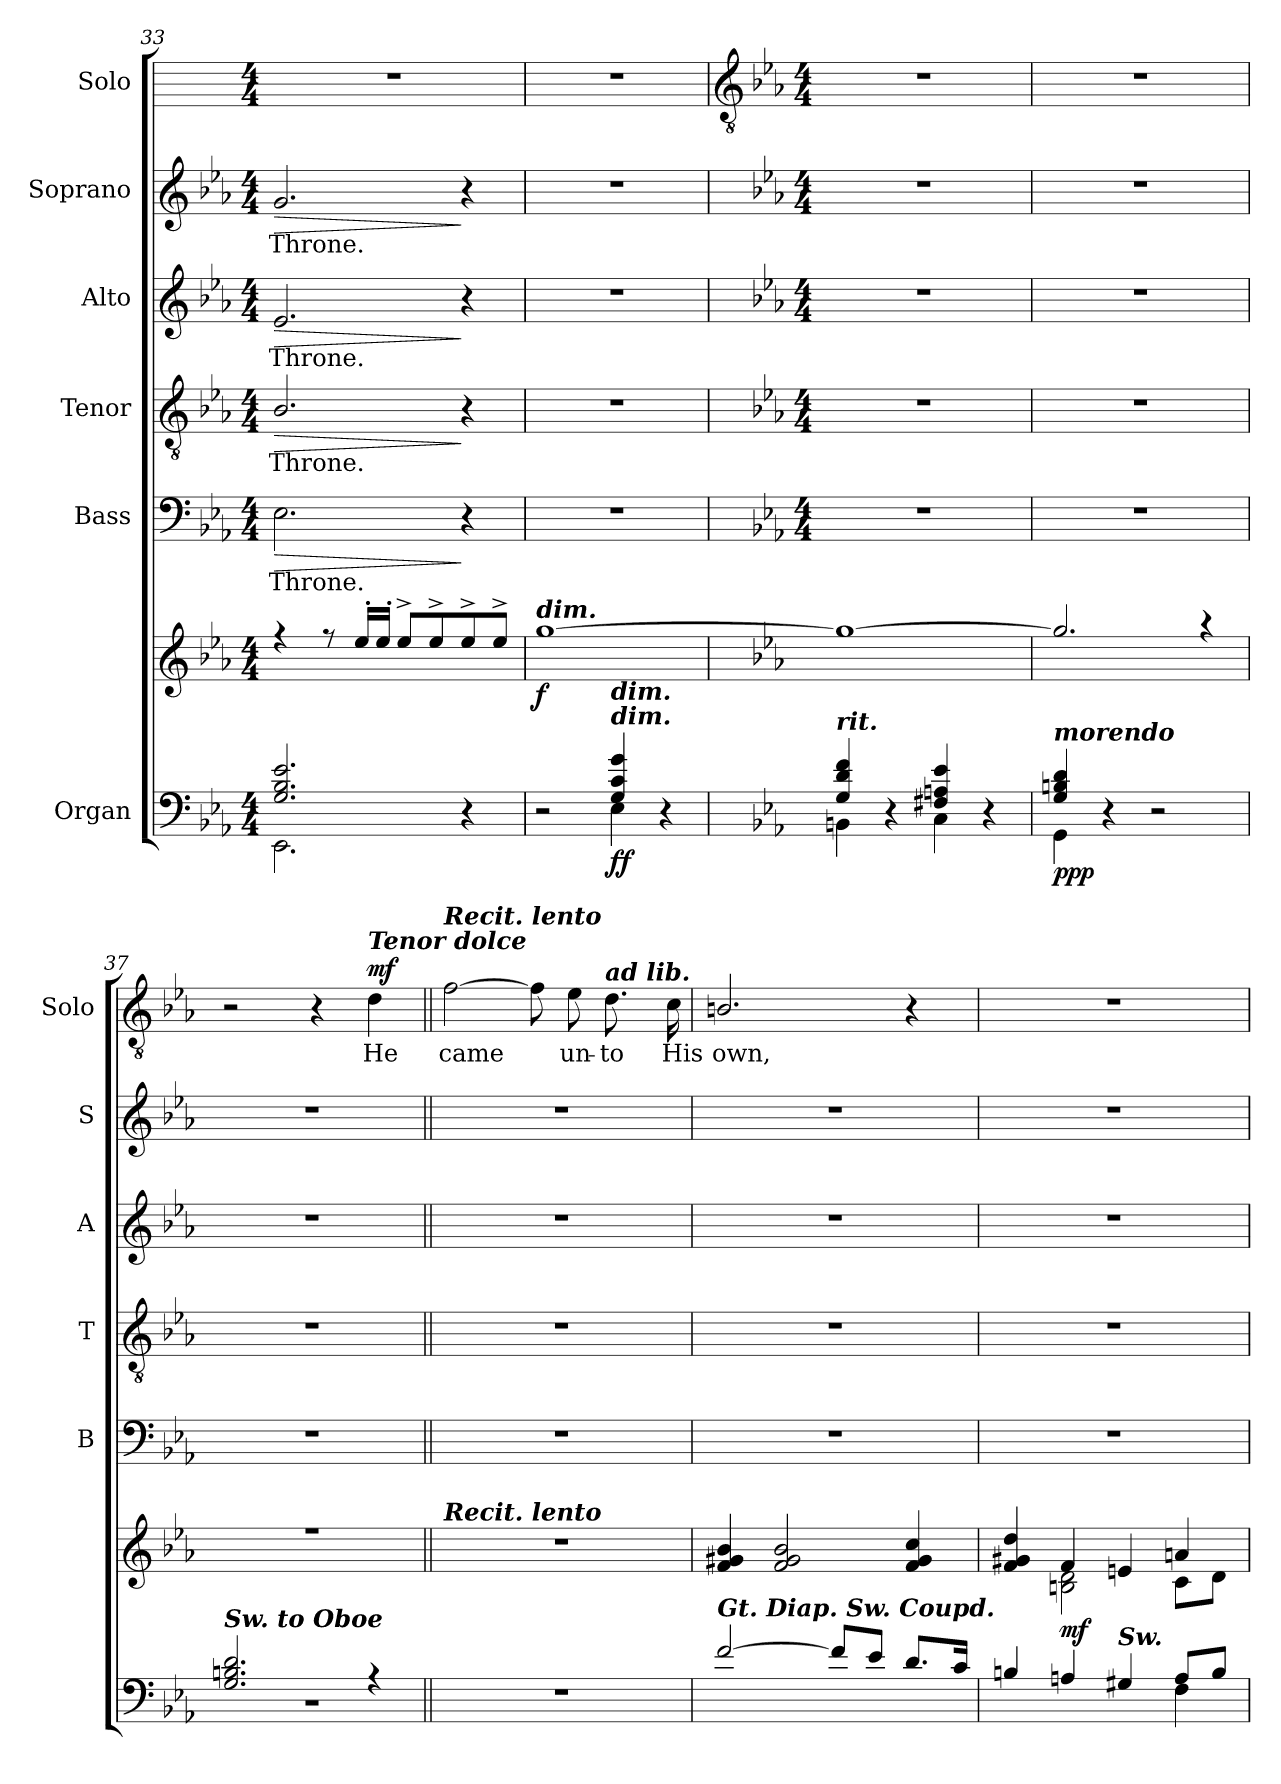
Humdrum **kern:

**kern	**kern	**dynam	**kern	**text	**dynam	**kern	**text	**dynam	**kern	**text	**dynam	**kern	**text	**dynam	**kern	**text	**dynam
*part6	*part6	*part6	*part5	*part5	*part5	*part4	*part4	*part4	*part3	*part3	*part3	*part2	*part2	*part2	*part1	*part1	*part1
*staff7	*staff6	*staff6/7	*staff5	*staff5	*staff5	*staff4	*staff4	*staff4	*staff3	*staff3	*staff3	*staff2	*staff2	*staff2	*staff1	*staff1	*staff1
*I"Organ	*	*	*I"Bass	*	*	*I"Tenor	*	*	*I"Alto	*	*	*I"Soprano	*	*	*I"Solo	*	*
*	*	*	*I'B	*	*	*I'T	*	*	*I'A	*	*	*I'S	*	*	*I'Solo	*	*
*clefF4	*clefG2	*	*clefF4	*	*	*clefGv2	*	*	*clefG2	*	*	*clefG2	*	*	*	*	*
*k[b-e-a-]	*k[b-e-a-]	*	*k[b-e-a-]	*	*	*k[b-e-a-]	*	*	*k[b-e-a-]	*	*	*k[b-e-a-]	*	*	*	*	*
*E-:	*E-:	*	*E-:	*	*	*E-:	*	*	*E-:	*	*	*E-:	*	*	*	*	*
*M4/4	*M4/4	*	*M4/4	*	*	*M4/4	*	*	*M4/4	*	*	*M4/4	*	*	*M4/4	*	*
=33	=33	=33	=33	=33	=33	=33	=33	=33	=33	=33	=33	=33	=33	=33	=33	=33	=33
*^	*^	*	*	*	*	*	*	*	*	*	*	*	*	*	*	*	*
!	!	!	!	!	!	!LO:LY:b	!LO:HP:b	!	!LO:LY:b	!LO:HP:b	!	!LO:LY:b	!LO:HP:b	!	!LO:LY:b	!LO:HP:b	!	!	!
2.G/ 2.B-/ 2.e-/	2.EE-\	4r	1ryy	.	2.E-	Throne.	>	2.B-/	Throne.	>	2.e-	Throne.	>	2.g	Throne.	>	1r	.	.
.	.	8r	.	.	.	.	.	.	.	.	.	.	.	.	.	.	.	.	.
.	.	16ee-'LL	.	.	.	.	.	.	.	.	.	.	.	.	.	.	.	.	.
.	.	16ee-'JJ	.	.	.	.	.	.	.	.	.	.	.	.	.	.	.	.	.
.	.	8ee-^L	.	.	.	.	.	.	.	.	.	.	.	.	.	.	.	.	.
.	.	8ee-^	.	.	.	.	.	.	.	.	.	.	.	.	.	.	.	.	.
4r	4ryy	8ee-^	.	.	4r	.	]	4r	.	]	4r	.	]	4r	.	]	.	.	.
.	.	8ee-^J	.	.	.	.	.	.	.	.	.	.	.	.	.	.	.	.	.
=34	=34	=34	=34	=34	=34	=34	=34	=34	=34	=34	=34	=34	=34	=34	=34	=34	=34	=34	=34
!	!	!LO:TX:a:Bi:t=dim.	!	!	!	!	!	!	!	!	!	!	!	!	!	!	!	!	!
!	!	!	!	!LO:DY:b	!	!	!	!	!	!	!	!	!	!	!	!	!	!	!
2r	2ryy	[1gg	1ryy	f	1r	.	.	1r	.	.	1r	.	.	1r	.	.	1r	.	.
!LO:TX:a:Bi:t=dim.	!	!	!	!	!	!	!	!	!	!	!	!	!	!	!	!	!	!	!
!LO:TX:a:Bi:t=dim.	!	!	!	!	!	!	!	!	!	!	!	!	!	!	!	!	!	!	!
!	!	!	!	!LO:DY:b=2	!	!	!	!	!	!	!	!	!	!	!	!	!	!	!
!	!	!	!	!LO:DY:n=1:b=2	!	!	!	!	!	!	!	!	!	!	!	!	!	!	!
4G/ 4c/ 4g/	4E-\	.	.	f f	.	.	.	.	.	.	.	.	.	.	.	.	.	.	.
4r	4ryy	.	.	.	.	.	.	.	.	.	.	.	.	.	.	.	.	.	.
!!LO:LB:g=z
=35	=35	=35	=35	=35	=35	=35	=35	=35	=35	=35	=35	=35	=35	=35	=35	=35	=35	=35	=35
*	*	*	*	*	*	*	*	*	*	*	*	*	*	*	*	*	*clefGv2	*	*
*	*	*	*	*	*	*	*	*	*	*	*	*	*	*	*	*	*k[b-e-a-]	*	*
*	*	*	*	*	*	*	*	*	*	*	*	*	*	*	*	*	*E-:	*	*
*	*	*	*	*	*M4/4	*	*	*M4/4	*	*	*M4/4	*	*	*M4/4	*	*	*M4/4	*	*
!LO:TX:a:Bi:t=rit.	!	!	!	!	!	!	!	!	!	!	!	!	!	!	!	!	!	!	!
4G/ 4d/ 4f/	4BBn\	1gg_	1ryy	.	1r	.	.	1r	.	.	1r	.	.	1r	.	.	1r	.	.
4r	4ryy	.	.	.	.	.	.	.	.	.	.	.	.	.	.	.	.	.	.
4F#X/ 4An/ 4e-/	4C\	.	.	.	.	.	.	.	.	.	.	.	.	.	.	.	.	.	.
4r	4ryy	.	.	.	.	.	.	.	.	.	.	.	.	.	.	.	.	.	.
=36	=36	=36	=36	=36	=36	=36	=36	=36	=36	=36	=36	=36	=36	=36	=36	=36	=36	=36	=36
!LO:TX:a:Bi:t=morendo	!	!	!	!	!	!	!	!	!	!	!	!	!	!	!	!	!	!	!
!	!	!	!	!LO:DY:b=2	!	!	!	!	!	!	!	!	!	!	!	!	!	!	!
!	!	!	!	!LO:DY:n=1:b=2	!	!	!	!	!	!	!	!	!	!	!	!	!	!	!
!	!	!	!	!LO:DY:n=2:b	!	!	!	!	!	!	!	!	!	!	!	!	!	!	!
4G/ 4Bn/ 4d/	4GG\	2.gg]	1ryy	p p p	1r	.	.	1r	.	.	1r	.	.	1r	.	.	1r	.	.
4r	2.ryy	.	.	.	.	.	.	.	.	.	.	.	.	.	.	.	.	.	.
2r	.	.	.	.	.	.	.	.	.	.	.	.	.	.	.	.	.	.	.
.	.	4r	.	.	.	.	.	.	.	.	.	.	.	.	.	.	.	.	.
=37	=37	=37	=37	=37	=37	=37	=37	=37	=37	=37	=37	=37	=37	=37	=37	=37	=37	=37	=37
!LO:TX:a:Bi:t=Sw. to Oboe	!	!	!	!	!	!	!	!	!	!	!	!	!	!	!	!	!	!	!
2.G/ 2.Bn/ 2.d/	1r	1r	1ryy	.	1r	.	.	1r	.	.	1r	.	.	1r	.	.	2r	.	.
.	.	.	.	.	.	.	.	.	.	.	.	.	.	.	.	.	4r	.	.
!	!	!	!	!	!	!	!	!	!	!	!	!	!	!	!	!	!LO:TX:a:Bi:t=Tenor dolce	!	!
!	!	!	!	!	!	!	!	!	!	!	!	!	!	!	!	!	!	!LO:LY:b	!LO:DY:b
4r	.	.	.	.	.	.	.	.	.	.	.	.	.	.	.	.	4d	He	mf
=38||	=38||	=38||	=38||	=38||	=38||	=38||	=38||	=38||	=38||	=38||	=38||	=38||	=38||	=38||	=38||	=38||	=38||	=38||	=38||
!	!	!	!	!	!	!	!	!	!	!	!	!	!	!	!	!	!LO:TX:a:Bi:t=Recit. lento	!	!
!	!	!LO:TX:a:Bi:t=Recit. lento	!	!	!	!	!	!	!	!	!	!	!	!	!	!	!	!	!
!	!	!	!	!	!	!	!	!	!	!	!	!	!	!	!	!	!	!LO:LY:b	!
1r	2ryy	1r	2ryy	.	1r	.	.	1r	.	.	1r	.	.	1r	.	.	[2f	came	.
.	8ryy	.	8ryy	.	.	.	.	.	.	.	.	.	.	.	.	.	8f]	.	.
!	!	!	!	!	!	!	!	!	!	!	!	!	!	!	!	!	!	!LO:LY:b	!
.	4ryy	.	4ryy	.	.	.	.	.	.	.	.	.	.	.	.	.	8e-	un-	.
!	!	!	!	!	!	!	!	!	!	!	!	!	!	!	!	!	!LO:TX:a:Bi:t=ad lib.	!	!
!	!	!	!	!	!	!	!	!	!	!	!	!	!	!	!	!	!	!LO:LY:b	!
.	.	.	.	.	.	.	.	.	.	.	.	.	.	.	.	.	8.d	-to	.
.	16ryy	.	16ryy	.	.	.	.	.	.	.	.	.	.	.	.	.	.	.	.
!	!	!	!	!	!	!	!	!	!	!	!	!	!	!	!	!	!	!LO:LY:b	!
.	16ryy	.	16ryy	.	.	.	.	.	.	.	.	.	.	.	.	.	16c	His	.
=39	=39	=39	=39	=39	=39	=39	=39	=39	=39	=39	=39	=39	=39	=39	=39	=39	=39	=39	=39
!LO:TX:a:Bi:t=Gt. Diap. Sw. Coupd.	!	!	!	!	!	!	!	!	!	!	!	!	!	!	!	!	!	!	!
!	!	!	!	!	!	!	!	!	!	!	!	!	!	!	!	!	!	!LO:LY:b	!
[2f/	1ryy	4f 4g#X 4b-	1ryy	.	1r	.	.	1r	.	.	1r	.	.	1r	.	.	2.Bn/	own,	.
.	.	2f 2g# 2b-	.	.	.	.	.	.	.	.	.	.	.	.	.	.	.	.	.
8f/L]	.	.	.	.	.	.	.	.	.	.	.	.	.	.	.	.	.	.	.
8e-/J	.	.	.	.	.	.	.	.	.	.	.	.	.	.	.	.	.	.	.
8.d/L	.	4f 4g# 4cc	.	.	.	.	.	.	.	.	.	.	.	.	.	.	4r	.	.
16c/J	.	.	.	.	.	.	.	.	.	.	.	.	.	.	.	.	.	.	.
=40	=40	=40	=40	=40	=40	=40	=40	=40	=40	=40	=40	=40	=40	=40	=40	=40	=40	=40	=40
4Bn/	2.ryy	4f 4g#X 4dd	4ryy	.	1r	.	.	1r	.	.	1r	.	.	1r	.	.	1r	.	.
!	!	!	!	!LO:DY:b	!	!	!	!	!	!	!	!	!	!	!	!	!	!	!
4An/	.	4f	2Bn\ 2d\	mf	.	.	.	.	.	.	.	.	.	.	.	.	.	.	.
!LO:TX:a:Bi:t=Sw.	!	!	!	!	!	!	!	!	!	!	!	!	!	!	!	!	!	!	!
4G#X/	.	4en	.	.	.	.	.	.	.	.	.	.	.	.	.	.	.	.	.
8A/L	4F\	4an	8c\L	.	.	.	.	.	.	.	.	.	.	.	.	.	.	.	.
8B/J	.	.	8d\J	.	.	.	.	.	.	.	.	.	.	.	.	.	.	.	.
*v	*v	*	*	*	*	*	*	*	*	*	*	*	*	*	*	*	*	*	*
*	*v	*v	*	*	*	*	*	*	*	*	*	*	*	*	*	*	*	*
=	=	=	=	=	=	=	=	=	=	=	=	=	=	=	=	=	=
*-	*-	*-	*-	*-	*-	*-	*-	*-	*-	*-	*-	*-	*-	*-	*-	*-	*-
